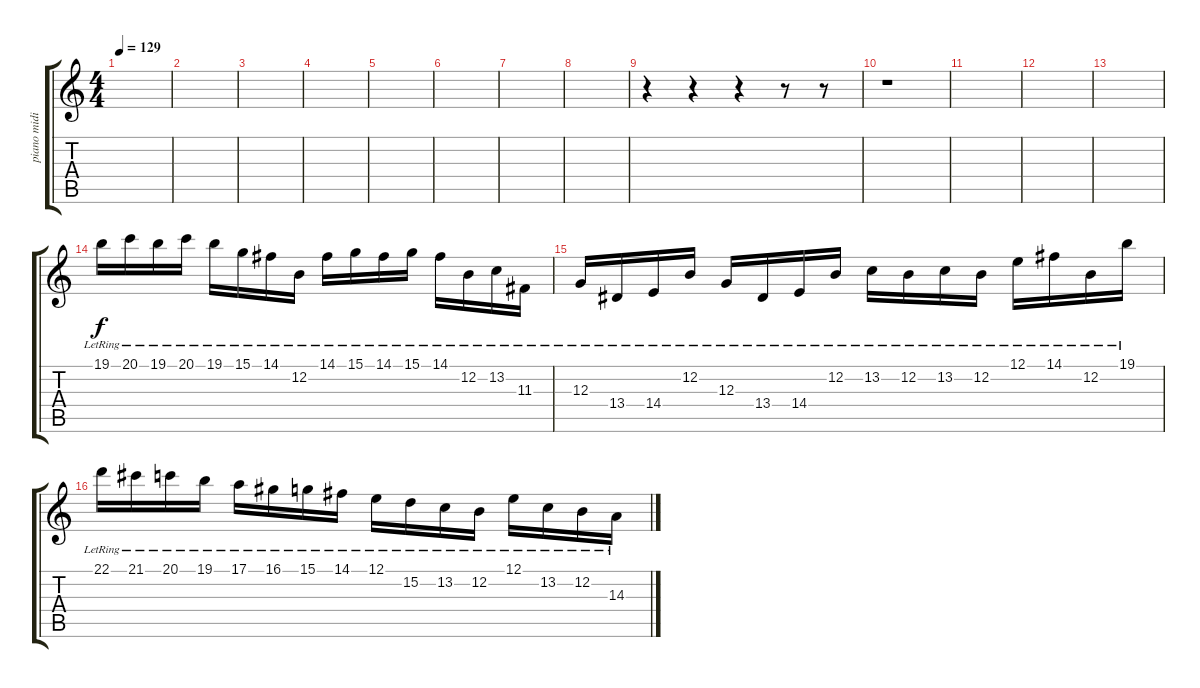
\track ("piano midi" "piano midi") {instrument electricgrandpiano}
\staff {score tabs}
\tuning (E4 B3 G3 D3 A2 E2) {hide}
\ts (4 4)
\tempo 129
\clef g2
\ks c
|
|
|
|
|
|
|
|
r.4 r.4 r.4 r.8 r.8 |
r.1 |
|
|
|
19.1{lr}.16{volume 16 balance 13 instrument acousticgrandpiano} 20.1{lr}.16 19.1{lr}.16 20.1{lr}.16 19.1{lr}.16 15.1{lr}.16 14.1{lr}.16 12.2{lr}.16 14.1{lr}.16 15.1{lr}.16 14.1{lr}.16 15.1{lr}.16 14.1{lr}.16 12.2{lr}.16 13.2{lr}.16 11.3{lr}.16 |
12.3{lr}.16 13.4{lr}.16 14.4{lr}.16 12.2{lr}.16 12.3{lr}.16 13.4{lr}.16 14.4{lr}.16 12.2{lr}.16 13.2{lr}.16 12.2{lr}.16 13.2{lr}.16 12.2{lr}.16 12.1{lr}.16 14.1{lr}.16 12.2{lr}.16 19.1{lr}.16 |
22.1{lr}.16 21.1{lr}.16 20.1{lr}.16 19.1{lr}.16 17.1{lr}.16 16.1{lr}.16 15.1{lr}.16 14.1{lr}.16 12.1{lr}.16 15.2{lr}.16 13.2{lr}.16 12.2{lr}.16 12.1{lr}.16 13.2{lr}.16 12.2{lr}.16 14.3{lr}.16
